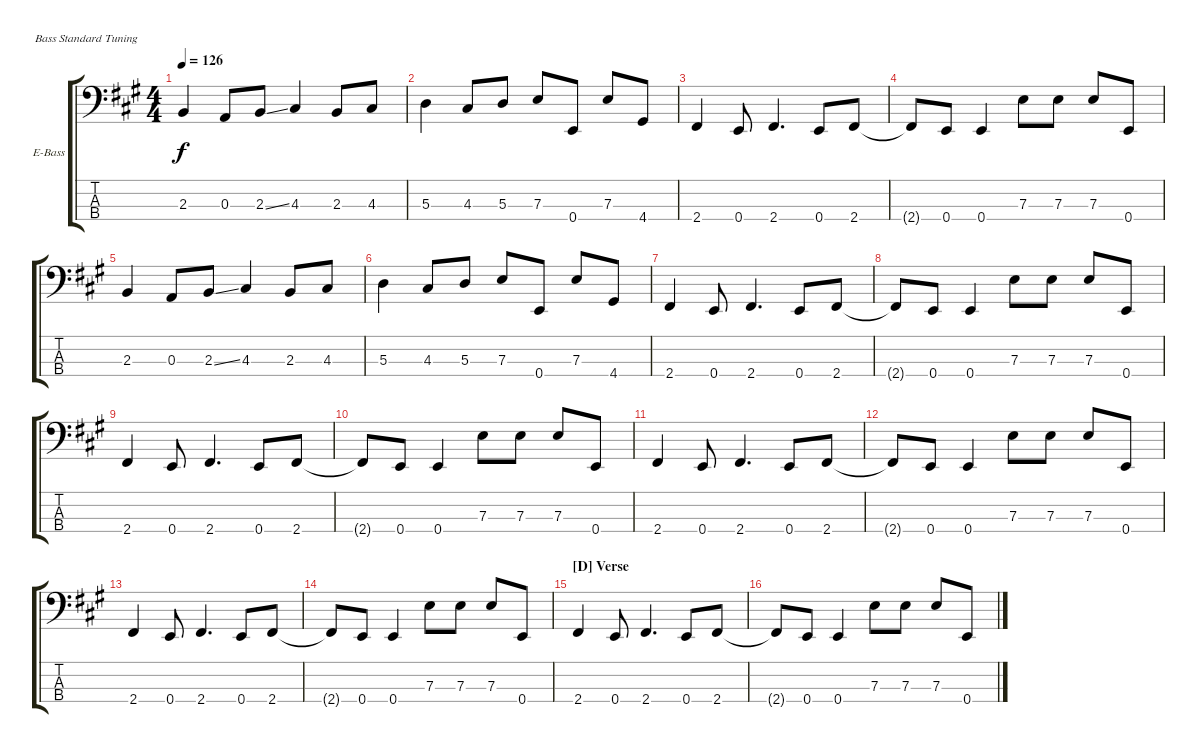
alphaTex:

\defaultSystemsLayout 4
\bracketExtendMode groupsimilarinstruments
\firstSystemTrackNameOrientation horizontal
\otherSystemsTrackNameOrientation horizontal
\track ("Electric Bass" "E-Bass") {instrument electricbassfinger}
\staff {score tabs}
\tuning (G2 D2 A1 E1)
\ts (4 4)
\tempo 126
\clef f4
\scale
1.07062
\ks a
2.3.4{dy f} 0.3.8 2.3{ss}.8 4.3.4 2.3.8 4.3.8 |
\scale
0.929382 5.3.4 4.3.8 5.3.8 7.3.8 0.4.8 7.3.8 4.4.8 |
\scale
1.07062 2.4.4 0.4.8 2.4.4{d} 0.4.8 2.4.8 |
\scale
0.929382 2.4{t}.8 0.4.8 0.4.4 7.3.8 7.3.8 7.3.8 0.4.8 |
\scale
1.07062 2.3.4 0.3.8 2.3{ss}.8 4.3.4 2.3.8 4.3.8 |
\scale
0.929382 5.3.4 4.3.8 5.3.8 7.3.8 0.4.8 7.3.8 4.4.8 |
\scale
1.07062 2.4.4 0.4.8 2.4.4{d} 0.4.8 2.4.8 |
\scale
0.929382 2.4{t}.8 0.4.8 0.4.4 7.3.8 7.3.8 7.3.8 0.4.8 |
\scale
1.07062 2.4.4 0.4.8 2.4.4{d} 0.4.8 2.4.8 |
\scale
0.929382 2.4{t}.8 0.4.8 0.4.4 7.3.8 7.3.8 7.3.8 0.4.8 |
\scale
1.07062 2.4.4 0.4.8 2.4.4{d} 0.4.8 2.4.8 |
\scale
0.929382 2.4{t}.8 0.4.8 0.4.4 7.3.8 7.3.8 7.3.8 0.4.8 |
\scale
1.07062 2.4.4 0.4.8 2.4.4{d} 0.4.8 2.4.8 |
\scale
0.929382 2.4{t}.8 0.4.8 0.4.4 7.3.8 7.3.8 7.3.8 0.4.8 |
\section ("D" "Verse")
\scale
1.07062 2.4.4 0.4.8 2.4.4{d} 0.4.8 2.4.8 |
\scale
0.929382 2.4{t}.8 0.4.8 0.4.4 7.3.8 7.3.8 7.3.8 0.4.8
